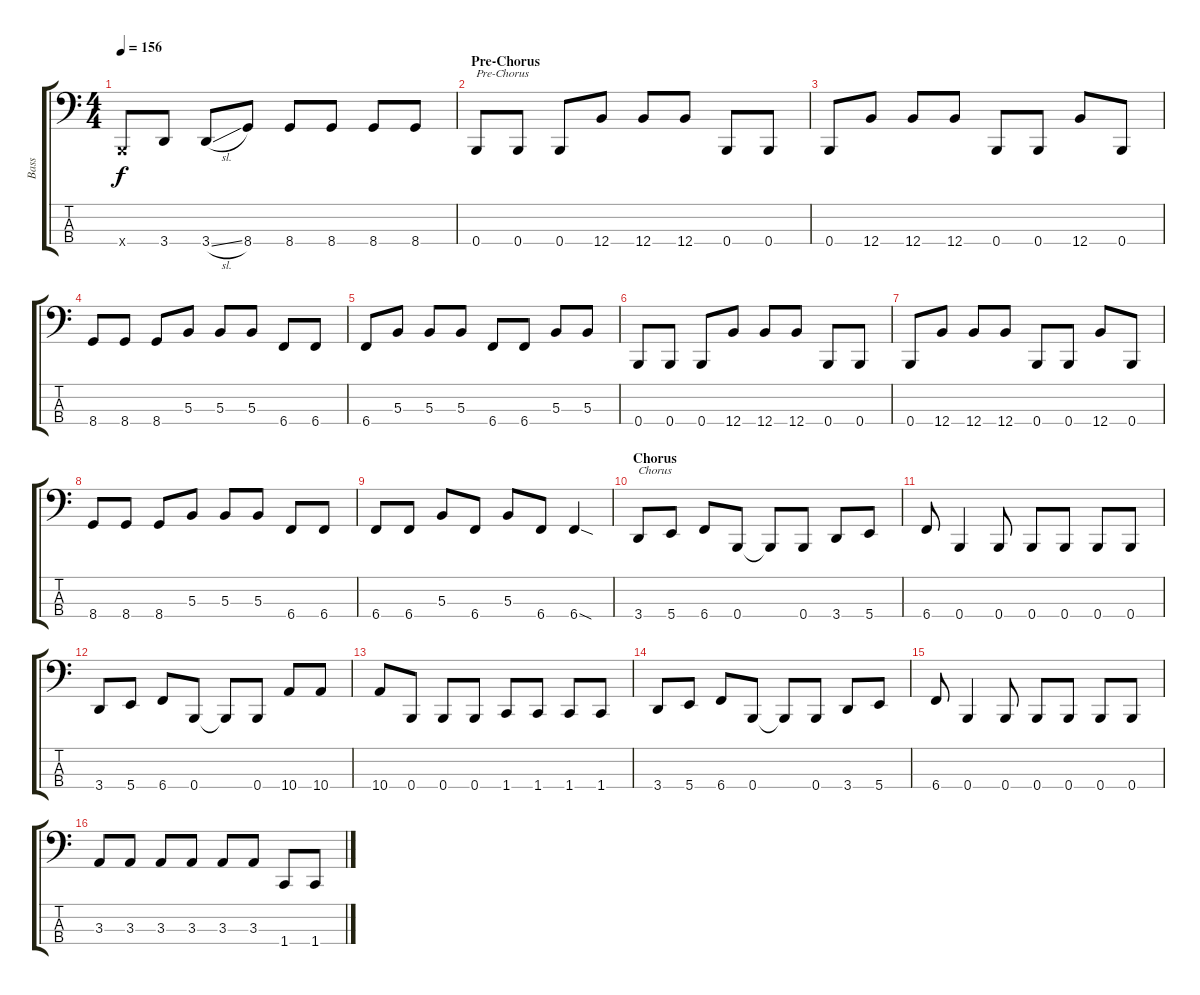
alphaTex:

\track ("Bass" "Bass") {instrument electricbasspick}
\staff {score tabs}
\tuning (E2 B1 Gb1 B0) {hide}
\ts (4 4)
\tempo 156
\clef f4
\ks c
0.4{x}.8{dy f} 3.4.8 3.4{sl}.8 8.4.8 8.4.8 8.4.8 8.4.8 8.4.8 |
\section ("" "Pre-Chorus")
0.4.8{txt "Pre-Chorus"} 0.4.8 0.4.8 12.4.8 12.4.8 12.4.8 0.4.8 0.4.8 |
0.4.8 12.4.8 12.4.8 12.4.8 0.4.8 0.4.8 12.4.8 0.4.8 |
8.4.8 8.4.8 8.4.8 5.3.8 5.3.8 5.3.8 6.4.8 6.4.8 |
6.4.8 5.3.8 5.3.8 5.3.8 6.4.8 6.4.8 5.3.8 5.3.8 |
0.4.8 0.4.8 0.4.8 12.4.8 12.4.8 12.4.8 0.4.8 0.4.8 |
0.4.8 12.4.8 12.4.8 12.4.8 0.4.8 0.4.8 12.4.8 0.4.8 |
8.4.8 8.4.8 8.4.8 5.3.8 5.3.8 5.3.8 6.4.8 6.4.8 |
6.4.8 6.4.8 5.3.8 6.4.8 5.3.8 6.4.8 6.4{sod}.4 |
\section ("" "Chorus")
3.4.8{txt "Chorus"} 5.4.8 6.4.8 0.4.8 0.4{t}.8 0.4.8 3.4.8 5.4.8 |
6.4.8 0.4.4 0.4.8 0.4.8 0.4.8 0.4.8 0.4.8 |
3.4.8 5.4.8 6.4.8 0.4.8 0.4{t}.8 0.4.8 10.4.8 10.4.8 |
10.4.8 0.4.8 0.4.8 0.4.8 1.4.8 1.4.8 1.4.8 1.4.8 |
3.4.8 5.4.8 6.4.8 0.4.8 0.4{t}.8 0.4.8 3.4.8 5.4.8 |
6.4.8 0.4.4 0.4.8 0.4.8 0.4.8 0.4.8 0.4.8 |
3.3.8 3.3.8 3.3.8 3.3.8 3.3.8 3.3.8 1.4.8 1.4.8
